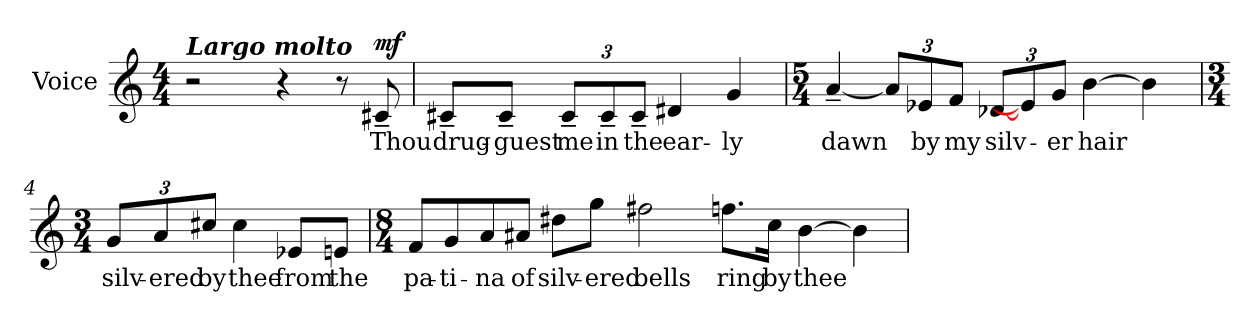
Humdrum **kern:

**kern	**text	**dynam
*part1	*part1	*part1
*staff1	*staff1	*staff1
*I"Voice	*	*
*I'Vo.	*	*
*clefG2	*	*
*M4/4	*	*
=1	=1	=1
!LO:TX:a:Bi:t=Largo molto	!	!
2r	.	.
4r	.	.
8r	.	.
!	!	!LO:DY:a
8c#X~/	Thou	mf
=2	=2	=2
8c#X~/L	drug-	.
8c#~/J	-guest	.
*Xbrackettup	*	*
12c#~/L	me	.
12c#~/	in	.
12c#~/J	the	.
4d#X/	ear-	.
4g/	-ly	.
=3	=3	=3
*M5/4	*	*
[4a~/	dawn	.
12a/L]	.	.
12e-X/	by	.
12f/J	my	.
[12d-X/L	silv-	.
12e-/]	.	.
12g/J	-er	.
[4b\	hair	.
4b\]	.	.
!!LO:LB:g=z
=4	=4	=4
*M3/4	*	*
12g/L	silv-	.
12a/	-ered	.
12cc#X/J	by	.
4cc#\	thee	.
8e-X/L	from	.
8en/J	the	.
=5	=5	=5
*M8/4	*	*
8f/L	pa-	.
8g/	-ti-	.
8a/	-na	.
8a#X/J	of	.
8dd#X\L	silv-	.
8gg\J	-ered	.
2ff#X\	bells	.
8.ffn\L	ring	.
16cc\Jk	by	.
[4b\	thee	.
4b\]	.	.
=	=	=
*-	*-	*-
